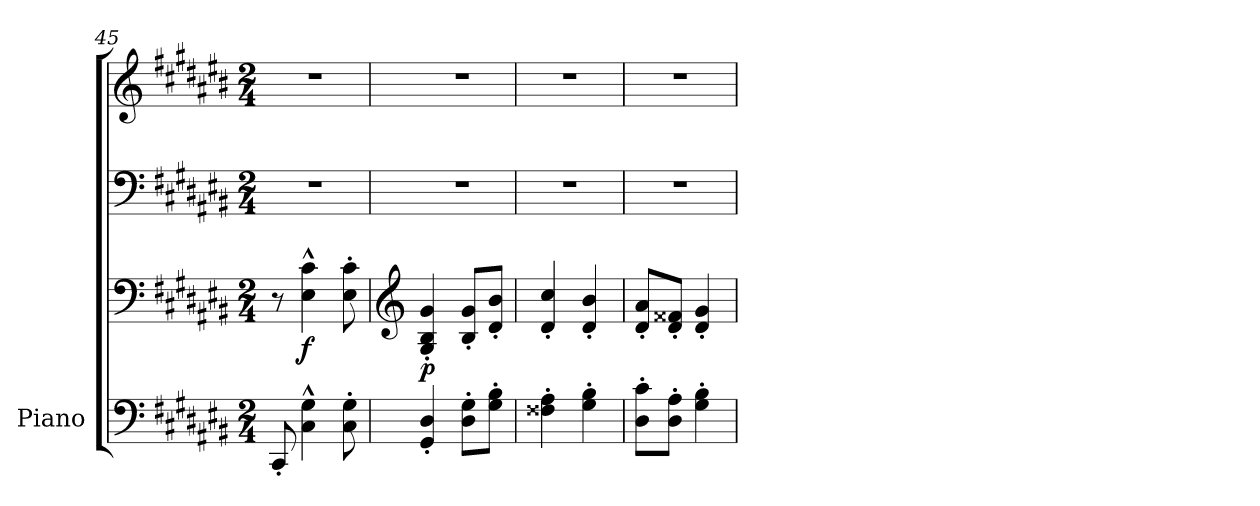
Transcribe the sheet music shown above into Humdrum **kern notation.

**kern	**kern	**kern	**kern	**dynam
*part1	*part1	*part1	*part1	*part1
*staff4	*staff3	*staff2	*staff1	*staff1/2/3/4
*I"Piano	*	*	*	*
*I'Pno.	*	*	*	*
*clefF4	*clefF4	*clefF4	*clefG2	*
*k[f#c#g#d#a#e#b#]	*k[f#c#g#d#a#e#b#]	*k[f#c#g#d#a#e#b#]	*k[f#c#g#d#a#e#b#]	*
*M2/4	*M2/4	*M2/4	*M2/4	*
=45	=45	=45	=45	=45
8CC#'/	8r	2r	2r	.
!	!	!	!	!LO:DY:b=3
4C#\^^ 4G#\^^	4E#\^^ 4c#\^^	.	.	f
8C#\' 8G#\'	8E#\' 8c#\'	.	.	.
=46	=46	=46	=46	=46
*	*clefG2	*	*	*
!	!	!	!	!LO:DY:b=3
4GG#/' 4D#/'	4G#/' 4B#/' 4g#/'	2r	2r	p
8D#\' 8G#\'L	8B#/' 8g#/'L	.	.	.
8G#\' 8B#\'J	8d#/' 8b#/'J	.	.	.
=47	=47	=47	=47	=47
4F##X\' 4A#\'	4d#/' 4cc#/'	2r	2r	.
4G#\' 4B#\'	4d#/' 4b#/'	.	.	.
=48	=48	=48	=48	=48
8D#\' 8c#\'L	8d#/' 8a#/'L	2r	2r	.
8D#\' 8A#\'J	8d#/' 8f##X/'J	.	.	.
4G#\' 4B#\'	4d#/' 4g#/'	.	.	.
=	=	=	=	=
*-	*-	*-	*-	*-
